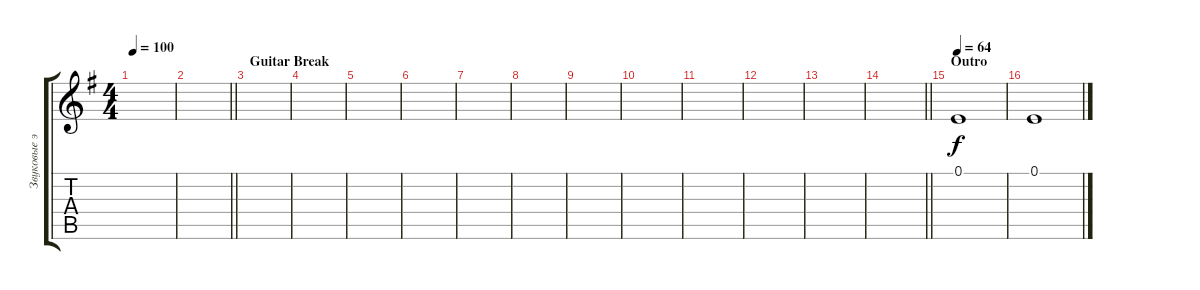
\track ("Звуковые эффекты" "Звуковые э") {instrument seashore}
\staff {score tabs}
\tuning (E4 B3 G3 D3 A2 E2) {hide}
\ts (4 4)
\tempo 100
\clef g2
\ks eminor
|
\barLineRight lightlight
|
\section ("" "Guitar Break")
|
|
|
|
|
|
|
|
|
|
|
\barLineRight lightlight
|
\section ("" "Outro")
\tempo 64
0.1.1 |
0.1.1
